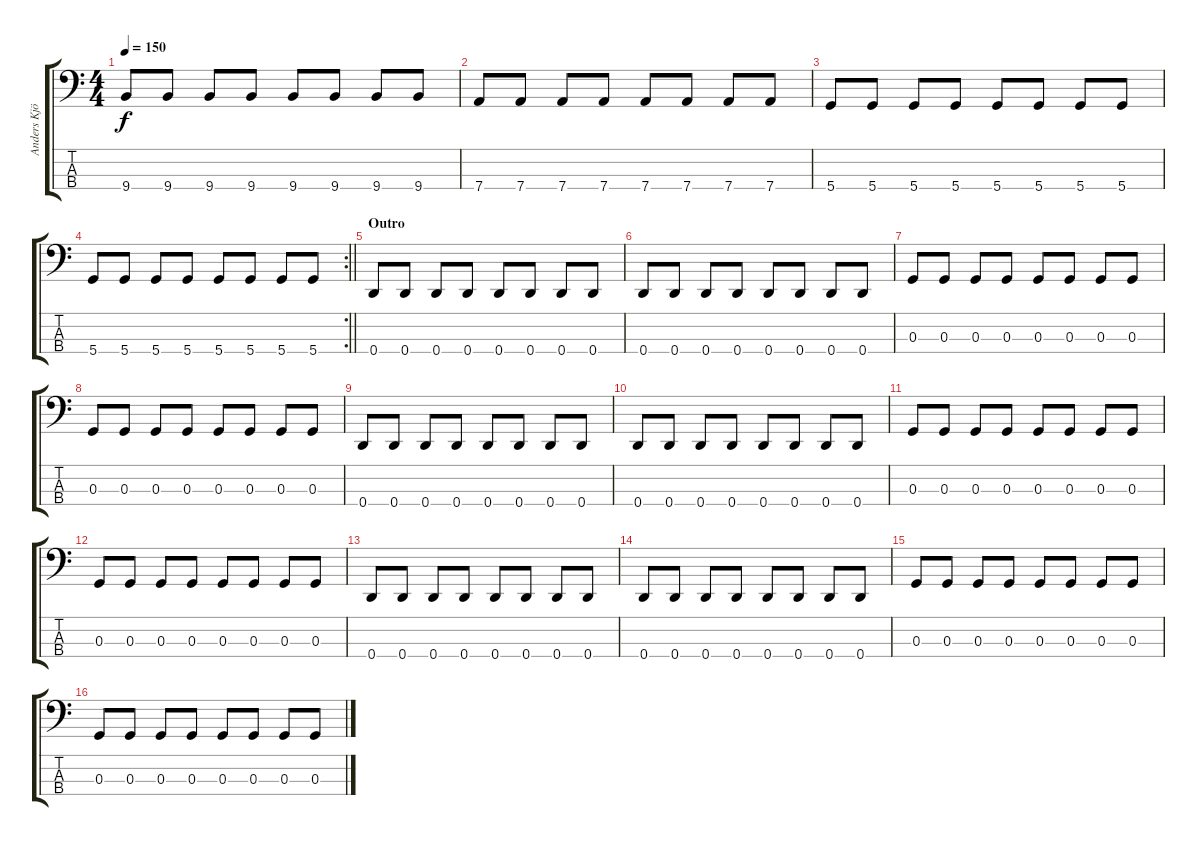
\track ("Anders Kjölholm" "Anders Kjö") {instrument electricbassfinger}
\staff {score tabs}
\tuning (F2 C2 G1 D1) {hide}
\ts (4 4)
\tempo 150
\clef f4
\ks c
9.4.8{dy f} 9.4.8 9.4.8 9.4.8 9.4.8 9.4.8 9.4.8 9.4.8 |
7.4.8 7.4.8 7.4.8 7.4.8 7.4.8 7.4.8 7.4.8 7.4.8 |
5.4.8 5.4.8 5.4.8 5.4.8 5.4.8 5.4.8 5.4.8 5.4.8 |
\rc 2
\barLineRight lightlight
5.4.8 5.4.8 5.4.8 5.4.8 5.4.8 5.4.8 5.4.8 5.4.8 |
\section ("" "Outro")
0.4.8 0.4.8 0.4.8 0.4.8 0.4.8 0.4.8 0.4.8 0.4.8 |
0.4.8 0.4.8 0.4.8 0.4.8 0.4.8 0.4.8 0.4.8 0.4.8 |
0.3.8 0.3.8 0.3.8 0.3.8 0.3.8 0.3.8 0.3.8 0.3.8 |
0.3.8 0.3.8 0.3.8 0.3.8 0.3.8 0.3.8 0.3.8 0.3.8 |
0.4.8 0.4.8 0.4.8 0.4.8 0.4.8 0.4.8 0.4.8 0.4.8 |
0.4.8 0.4.8 0.4.8 0.4.8 0.4.8 0.4.8 0.4.8 0.4.8 |
0.3.8 0.3.8 0.3.8 0.3.8 0.3.8 0.3.8 0.3.8 0.3.8 |
0.3.8 0.3.8 0.3.8 0.3.8 0.3.8 0.3.8 0.3.8 0.3.8 |
0.4.8 0.4.8 0.4.8 0.4.8 0.4.8 0.4.8 0.4.8 0.4.8 |
0.4.8 0.4.8 0.4.8 0.4.8 0.4.8 0.4.8 0.4.8 0.4.8 |
0.3.8 0.3.8 0.3.8 0.3.8 0.3.8 0.3.8 0.3.8 0.3.8 |
0.3.8 0.3.8 0.3.8 0.3.8 0.3.8 0.3.8 0.3.8 0.3.8
